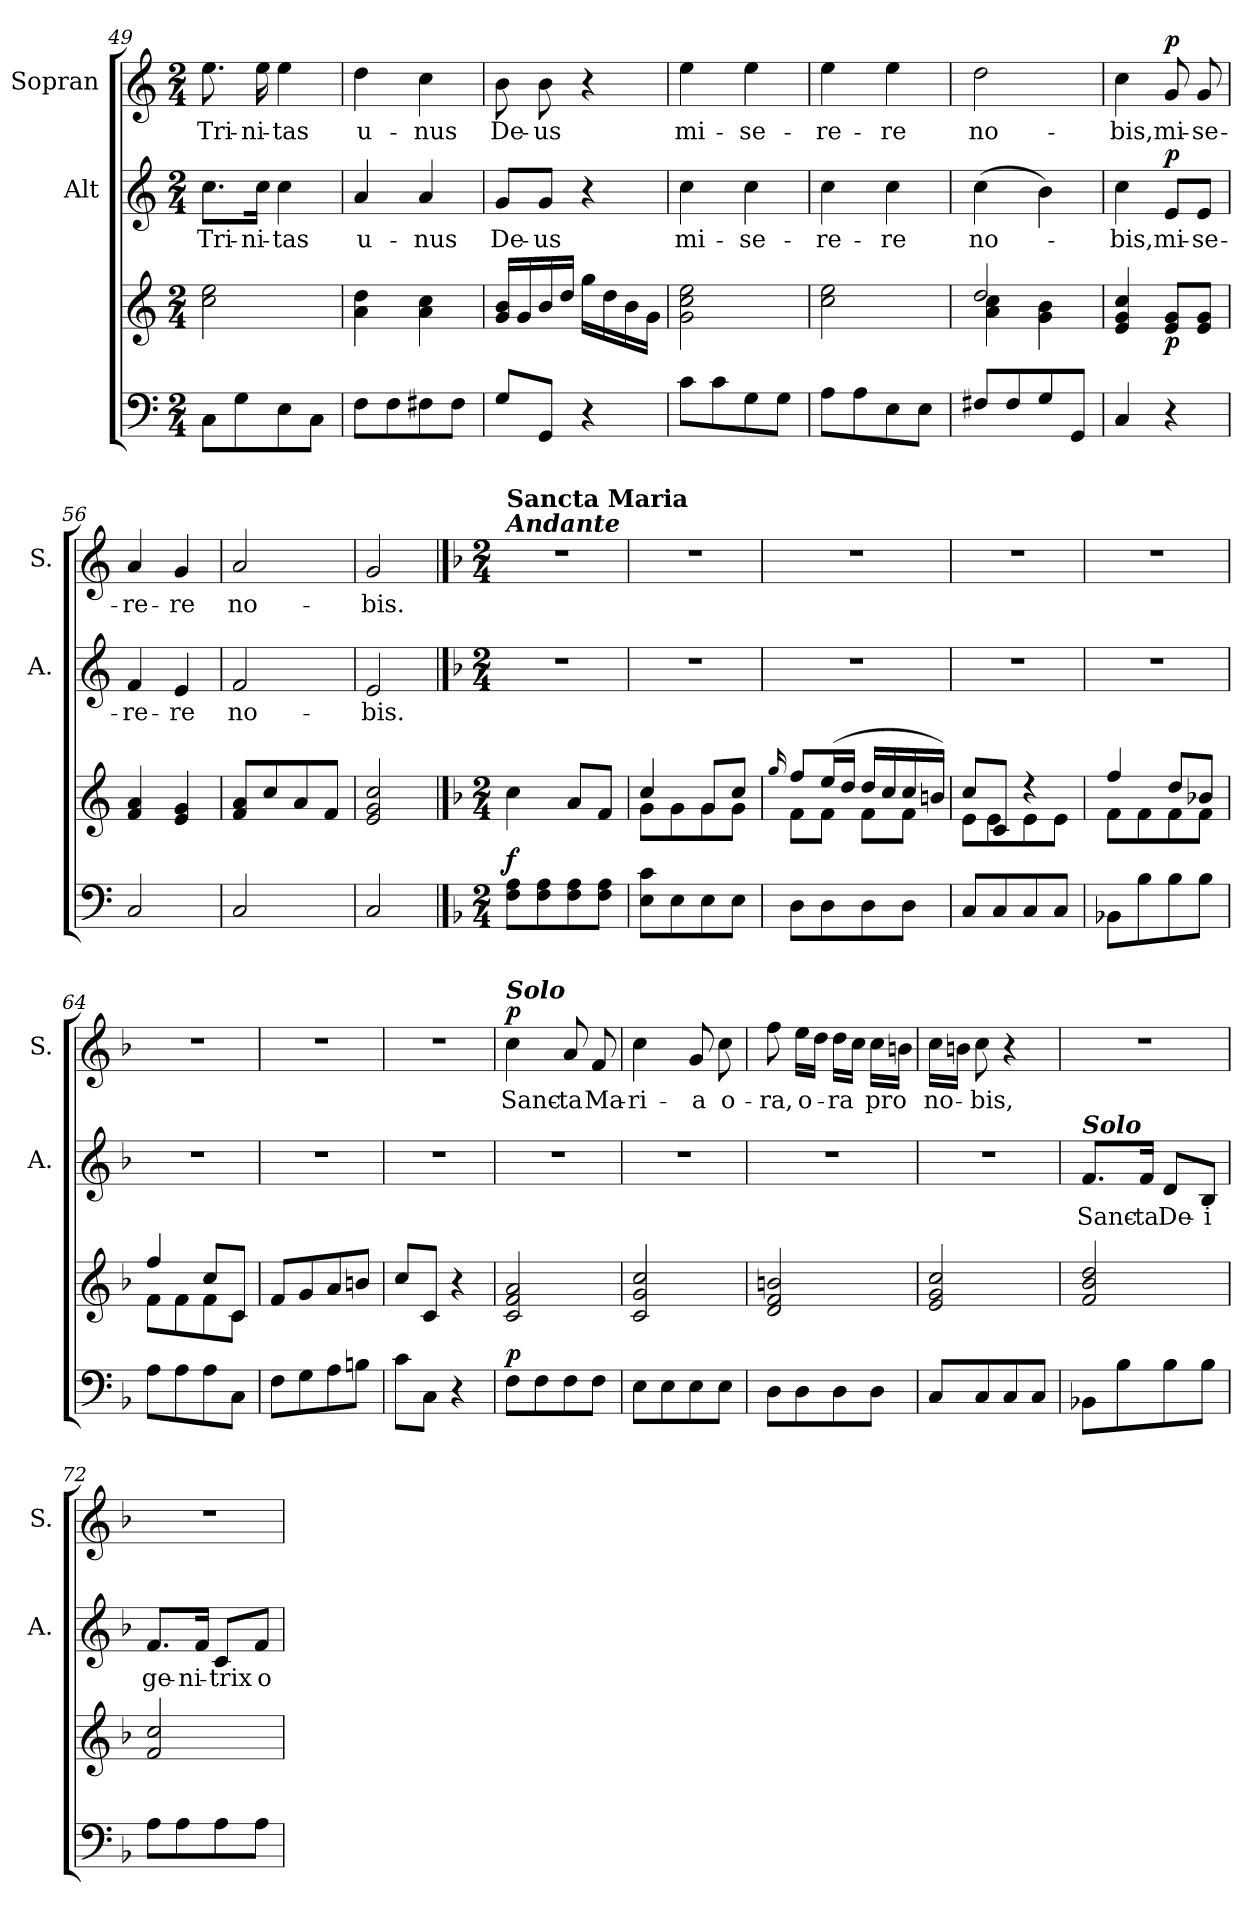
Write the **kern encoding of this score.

**kern	**kern	**dynam	**kern	**text	**dynam	**kern	**text	**dynam
*part3	*part3	*part3	*part2	*part2	*part2	*part1	*part1	*part1
*staff4	*staff3	*staff3/4	*staff2	*staff2	*staff2	*staff1	*staff1	*staff1
*	*	*	*I"Alt	*	*	*I"Sopran	*	*
*	*	*	*I'A.	*	*	*I'S.	*	*
*clefF4	*clefG2	*	*clefG2	*	*	*clefG2	*	*
*k[]	*k[]	*	*k[]	*	*	*k[]	*	*
*C:	*C:	*	*C:	*	*	*C:	*	*
*M2/4	*M2/4	*	*M2/4	*	*	*M2/4	*	*
=49	=49	=49	=49	=49	=49	=49	=49	=49
!	!	!	!	!LO:LY:b	!	!	!LO:LY:b	!
8C\L	2cc\ 2ee\	.	8.cc\L	Tri-	.	8.ee\	Tri-	.
8G\	.	.	.	.	.	.	.	.
!	!	!	!	!LO:LY:b	!	!	!LO:LY:b	!
.	.	.	16cc\Jk	-ni-	.	16ee\	-ni-	.
!	!	!	!	!LO:LY:b	!	!	!LO:LY:b	!
8E\	.	.	4cc\	-tas	.	4ee\	-tas	.
8C\J	.	.	.	.	.	.	.	.
!!LO:LB:g=z
=50	=50	=50	=50	=50	=50	=50	=50	=50
!	!	!	!	!LO:LY:b	!	!	!LO:LY:b	!
8F\L	4a\ 4dd\	.	4a/	u-	.	4dd\	u-	.
8F\	.	.	.	.	.	.	.	.
!	!	!	!	!LO:LY:b	!	!	!LO:LY:b	!
8F#X\	4a\ 4cc\	.	4a/	-nus	.	4cc\	-nus	.
8F#\J	.	.	.	.	.	.	.	.
=51	=51	=51	=51	=51	=51	=51	=51	=51
!	!	!	!	!LO:LY:b	!	!	!LO:LY:b	!
8G/L	16g/ 16b/LL	.	8g/L	De-	.	8b\	De-	.
.	16g/	.	.	.	.	.	.	.
!	!	!	!	!LO:LY:b	!	!	!LO:LY:b	!
8GG/J	16b/	.	8g/J	-us	.	8b\	-us	.
.	16dd/JJ	.	.	.	.	.	.	.
4r	16gg\LL	.	4r	.	.	4r	.	.
.	16dd\	.	.	.	.	.	.	.
.	16b\	.	.	.	.	.	.	.
.	16g\JJ	.	.	.	.	.	.	.
=52	=52	=52	=52	=52	=52	=52	=52	=52
!	!	!	!	!LO:LY:b	!	!	!LO:LY:b	!
8c\L	2g\ 2cc\ 2ee\	.	4cc\	mi-	.	4ee\	mi-	.
8c\	.	.	.	.	.	.	.	.
!	!	!	!	!LO:LY:b	!	!	!LO:LY:b	!
8G\	.	.	4cc\	-se-	.	4ee\	-se-	.
8G\J	.	.	.	.	.	.	.	.
=53	=53	=53	=53	=53	=53	=53	=53	=53
!	!	!	!	!LO:LY:b	!	!	!LO:LY:b	!
8A\L	2cc\ 2ee\	.	4cc\	-re-	.	4ee\	-re-	.
8A\	.	.	.	.	.	.	.	.
!	!	!	!	!LO:LY:b	!	!	!LO:LY:b	!
8E\	.	.	4cc\	-re	.	4ee\	-re	.
8E\J	.	.	.	.	.	.	.	.
=54	=54	=54	=54	=54	=54	=54	=54	=54
*	*^	*	*	*	*	*	*	*
!	!	!	!	!	!LO:LY:b	!	!	!LO:LY:b	!
8F#X/L	2dd/	4a\ 4cc\	.	(>4cc\	no-	.	2dd\	no-	.
8F#/	.	.	.	.	.	.	.	.	.
8G/	.	4g\ 4b\	.	4b\)	.	.	.	.	.
8GG/J	.	.	.	.	.	.	.	.	.
*	*v	*v	*	*	*	*	*	*	*
=55	=55	=55	=55	=55	=55	=55	=55	=55
!	!	!	!	!LO:LY:b	!	!	!LO:LY:b	!
4C/	4e/ 4g/ 4cc/	.	4cc\	-bis,	.	4cc\	-bis,	.
!	!	!LO:DY:b	!	!LO:LY:b	!LO:DY:a	!	!LO:LY:b	!LO:DY:a
4r	8e/ 8g/L	p	8e/L	mi-	p	8g/	mi-	p
!	!	!	!	!LO:LY:b	!	!	!LO:LY:b	!
.	8e/ 8g/J	.	8e/J	-se-	.	8g/	-se-	.
=56	=56	=56	=56	=56	=56	=56	=56	=56
!	!	!	!	!LO:LY:b	!	!	!LO:LY:b	!
2C/	4f/ 4a/	.	4f/	-re-	.	4a/	-re-	.
!	!	!	!	!LO:LY:b	!	!	!LO:LY:b	!
.	4e/ 4g/	.	4e/	-re	.	4g/	-re	.
=57	=57	=57	=57	=57	=57	=57	=57	=57
!	!	!	!	!LO:LY:b	!	!	!LO:LY:b	!
2C/	8f/ 8a/L	.	2f/	no-	.	2a/	no-	.
.	8cc/	.	.	.	.	.	.	.
.	8a/	.	.	.	.	.	.	.
.	8f/J	.	.	.	.	.	.	.
=58	=58	=58	=58	=58	=58	=58	=58	=58
!	!	!	!	!LO:LY:b	!	!	!LO:LY:b	!
2C/	2e/ 2g/ 2cc/	.	2e/	-bis.	.	2g/	-bis.	.
!!LO:LB:g=z
==59	==59	==59	==59	==59	==59	==59	==59	==59
*k[b-]	*k[b-]	*	*k[b-]	*	*	*k[b-]	*	*
*F:	*F:	*	*F:	*	*	*F:	*	*
*M2/4	*M2/4	*	*M2/4	*	*	*M2/4	*	*
!	!	!	!	!	!	!LO:TX:a:Bi:t=Andante	!	!
!	!	!	!	!	!	!LO:TX:a:B:t=Sancta Maria	!	!
!	!	!LO:DY:a=2	!	!	!	!	!	!
8F\ 8A\L	4cc\	f	2r	.	.	2r	.	.
8F\ 8A\	.	.	.	.	.	.	.	.
8F\ 8A\	8a/L	.	.	.	.	.	.	.
8F\ 8A\J	8f/J	.	.	.	.	.	.	.
=60	=60	=60	=60	=60	=60	=60	=60	=60
*	*^	*	*	*	*	*	*	*
8E\ 8c\L	4cc/	8g\L	.	2r	.	.	2r	.	.
8E\	.	8g\	.	.	.	.	.	.	.
8E\	8g/L	8g\	.	.	.	.	.	.	.
8E\J	8cc/J	8g\J	.	.	.	.	.	.	.
=61	=61	=61	=61	=61	=61	=61	=61	=61	=61
.	16qqgg/	.	.	.	.	.	.	.	.
8D\L	8ff/L	8f\L	.	2r	.	.	2r	.	.
8D\	(>16ee/L	8f\J	.	.	.	.	.	.	.
.	16dd/JJ	.	.	.	.	.	.	.	.
8D\	16dd/LL	8f\L	.	.	.	.	.	.	.
.	16cc/	.	.	.	.	.	.	.	.
8D\J	16cc/	8f\J	.	.	.	.	.	.	.
.	16bn/JJ)	.	.	.	.	.	.	.	.
=62	=62	=62	=62	=62	=62	=62	=62	=62	=62
8C/L	8cc/L	8e\L	.	2r	.	.	2r	.	.
8C/	8c/J	8e\	.	.	.	.	.	.	.
8C/	4rdd	8e\	.	.	.	.	.	.	.
8C/J	.	8e\J	.	.	.	.	.	.	.
=63	=63	=63	=63	=63	=63	=63	=63	=63	=63
8BB-X\L	4ff/	8f\L	.	2r	.	.	2r	.	.
8B-\	.	8f\	.	.	.	.	.	.	.
8B-\	8dd/L	8f\	.	.	.	.	.	.	.
8B-\J	8b-X/J	8f\J	.	.	.	.	.	.	.
=64	=64	=64	=64	=64	=64	=64	=64	=64	=64
8A\L	4ff/	8f\L	.	2r	.	.	2r	.	.
8A\	.	8f\	.	.	.	.	.	.	.
8A\	8cc/L	8f\	.	.	.	.	.	.	.
8C\J	8c/J	8c\J	.	.	.	.	.	.	.
*	*v	*v	*	*	*	*	*	*	*
=65	=65	=65	=65	=65	=65	=65	=65	=65
8F\L	8f/L	.	2r	.	.	2r	.	.
8G\	8g/	.	.	.	.	.	.	.
8A\	8a/	.	.	.	.	.	.	.
8Bn\J	8bn/J	.	.	.	.	.	.	.
=66	=66	=66	=66	=66	=66	=66	=66	=66
8c\L	8cc/L	.	2r	.	.	2r	.	.
8C\J	8c/J	.	.	.	.	.	.	.
4r	4r	.	.	.	.	.	.	.
!!LO:PB:g=z
=67	=67	=67	=67	=67	=67	=67	=67	=67
!	!	!	!	!	!	!LO:TX:a:Bi:t=Solo	!	!
!	!	!LO:DY:a=2	!	!	!	!	!LO:LY:b	!LO:DY:a
8F\L	2c/ 2f/ 2a/	p	2r	.	.	4cc\	Sanc-	p
8F\	.	.	.	.	.	.	.	.
!	!	!	!	!	!	!	!LO:LY:b	!
8F\	.	.	.	.	.	8a/	-ta	.
!	!	!	!	!	!	!	!LO:LY:b	!
8F\J	.	.	.	.	.	8f/	Ma-	.
=68	=68	=68	=68	=68	=68	=68	=68	=68
!	!	!	!	!	!	!	!LO:LY:b	!
8E\L	2c/ 2g/ 2cc/	.	2r	.	.	4cc\	-ri-	.
8E\	.	.	.	.	.	.	.	.
!	!	!	!	!	!	!	!LO:LY:b	!
8E\	.	.	.	.	.	8g/	-a	.
!	!	!	!	!	!	!	!LO:LY:b	!
8E\J	.	.	.	.	.	8cc\	o-	.
=69	=69	=69	=69	=69	=69	=69	=69	=69
!	!	!	!	!	!	!	!LO:LY:b	!
8D\L	2d/ 2f/ 2bn/	.	2r	.	.	8ff\	-ra,	.
!	!	!	!	!	!	!	!LO:LY:b	!
8D\	.	.	.	.	.	16ee\LL	o-	.
.	.	.	.	.	.	16dd\JJ	.	.
!	!	!	!	!	!	!	!LO:LY:b	!
8D\	.	.	.	.	.	16dd\LL	-ra	.
.	.	.	.	.	.	16cc\JJ	.	.
!	!	!	!	!	!	!	!LO:LY:b	!
8D\J	.	.	.	.	.	16cc\LL	pro	.
.	.	.	.	.	.	16bn\JJ	.	.
=70	=70	=70	=70	=70	=70	=70	=70	=70
!	!	!	!	!	!	!	!LO:LY:b	!
8C/L	2e/ 2g/ 2cc/	.	2r	.	.	16cc\LL	no-	.
.	.	.	.	.	.	16bn\JJ	.	.
!	!	!	!	!	!	!	!LO:LY:b	!
8C/	.	.	.	.	.	8cc\	-bis,	.
8C/	.	.	.	.	.	4r	.	.
8C/J	.	.	.	.	.	.	.	.
=71	=71	=71	=71	=71	=71	=71	=71	=71
!	!	!	!LO:TX:a:Bi:t=Solo	!	!	!	!	!
!	!	!	!	!LO:LY:b	!	!	!	!
8BB-X\L	2f/ 2b-/ 2dd/	.	8.f/L	Sanc-	.	2r	.	.
8B-\	.	.	.	.	.	.	.	.
!	!	!	!	!LO:LY:b	!	!	!	!
.	.	.	16f/Jk	-ta	.	.	.	.
!	!	!	!	!LO:LY:b	!	!	!	!
8B-\	.	.	8d/L	De-	.	.	.	.
!	!	!	!	!LO:LY:b	!	!	!	!
8B-\J	.	.	8B-/J	-i	.	.	.	.
=72	=72	=72	=72	=72	=72	=72	=72	=72
!	!	!	!	!LO:LY:b	!	!	!	!
8A\L	2f/ 2cc/	.	8.f/L	ge-	.	2r	.	.
8A\	.	.	.	.	.	.	.	.
!	!	!	!	!LO:LY:b	!	!	!	!
.	.	.	16f/Jk	-ni-	.	.	.	.
!	!	!	!	!LO:LY:b	!	!	!	!
8A\	.	.	8c/L	-trix	.	.	.	.
!	!	!	!	!LO:LY:b	!	!	!	!
8A\J	.	.	8f/J	o-	.	.	.	.
=	=	=	=	=	=	=	=	=
*-	*-	*-	*-	*-	*-	*-	*-	*-
